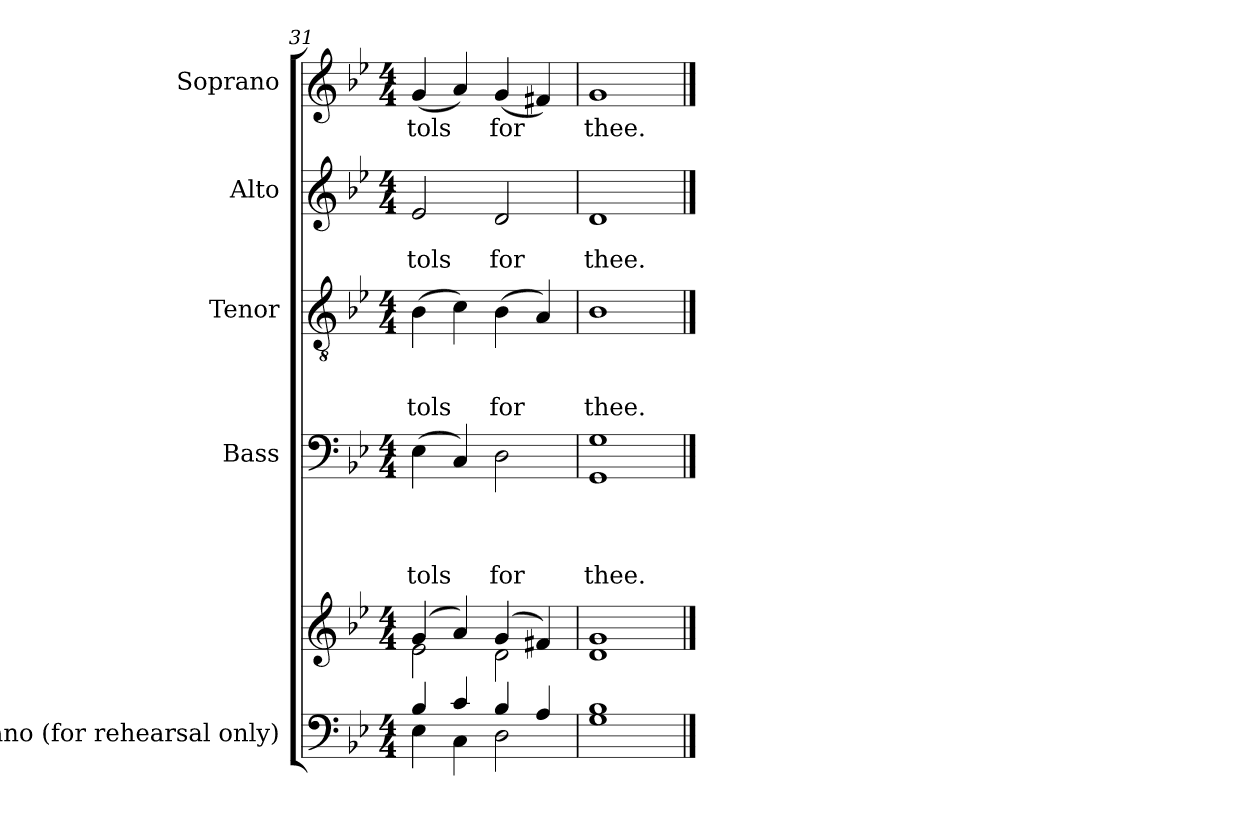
**kern	**kern	**kern	**text	**text	**text	**text	**kern	**text	**text	**text	**kern	**text	**text	**kern	**text
*part5	*part5	*part4	*part4	*part4	*part4	*part4	*part3	*part3	*part3	*part3	*part2	*part2	*part2	*part1	*part1
*staff6	*staff5	*staff4	*staff4	*staff4	*staff4	*staff4	*staff3	*staff3	*staff3	*staff3	*staff2	*staff2	*staff2	*staff1	*staff1
*I"Piano (for rehearsal only)	*	*I"Bass	*	*	*	*	*I"Tenor	*	*	*	*I"Alto	*	*	*I"Soprano	*
*	*	*I'B	*	*	*	*	*I'T	*	*	*	*I'A	*	*	*I'S	*
*clefF4	*clefG2	*clefF4	*	*	*	*	*clefGv2	*	*	*	*clefG2	*	*	*clefG2	*
*k[b-e-]	*k[b-e-]	*k[b-e-]	*	*	*	*	*k[b-e-]	*	*	*	*k[b-e-]	*	*	*k[b-e-]	*
*B-:	*B-:	*B-:	*	*	*	*	*B-:	*	*	*	*B-:	*	*	*B-:	*
*M4/4	*M4/4	*M4/4	*	*	*	*	*M4/4	*	*	*	*M4/4	*	*	*M4/4	*
=31	=31	=31	=31	=31	=31	=31	=31	=31	=31	=31	=31	=31	=31	=31	=31
*^	*^	*	*	*	*	*	*	*	*	*	*	*	*	*	*
!	!	!	!	!	!	!	!	!LO:LY:b	!	!	!	!LO:LY:b	!	!	!LO:LY:b	!	!LO:LY:b
4B-/	4E-\	(4g/	2e-\	(>4E-\	.	.	.	tols	(>4B-\	.	.	tols	2e-/	.	tols	(<4g/	tols
4c/	4C\	4a/)	.	4C/)	.	.	.	.	4c\)	.	.	.	.	.	.	4a/)	.
!	!	!	!	!	!	!	!	!LO:LY:b	!	!	!	!LO:LY:b	!	!	!LO:LY:b	!	!LO:LY:b
4B-/	2D\	(4g/	2d\	2D\	.	.	.	for	(>4B-\	.	.	for	2d/	.	for	(<4g/	for
4A/	.	4f#X/)	.	.	.	.	.	.	4A/)	.	.	.	.	.	.	4f#X/)	.
*v	*v	*	*	*	*	*	*	*	*	*	*	*	*	*	*	*	*
*	*v	*v	*	*	*	*	*	*	*	*	*	*	*	*	*	*
=32	=32	=32	=32	=32	=32	=32	=32	=32	=32	=32	=32	=32	=32	=32	=32
!	!	!	!	!	!	!LO:LY:b	!	!	!	!LO:LY:b	!	!	!LO:LY:b	!	!LO:LY:b
1G 1B-	1d 1g	1GG 1G	.	.	.	thee.	1B-	.	.	thee.	1d	.	thee.	1g	thee.
==	==	==	==	==	==	==	==	==	==	==	==	==	==	==	==
*-	*-	*-	*-	*-	*-	*-	*-	*-	*-	*-	*-	*-	*-	*-	*-
